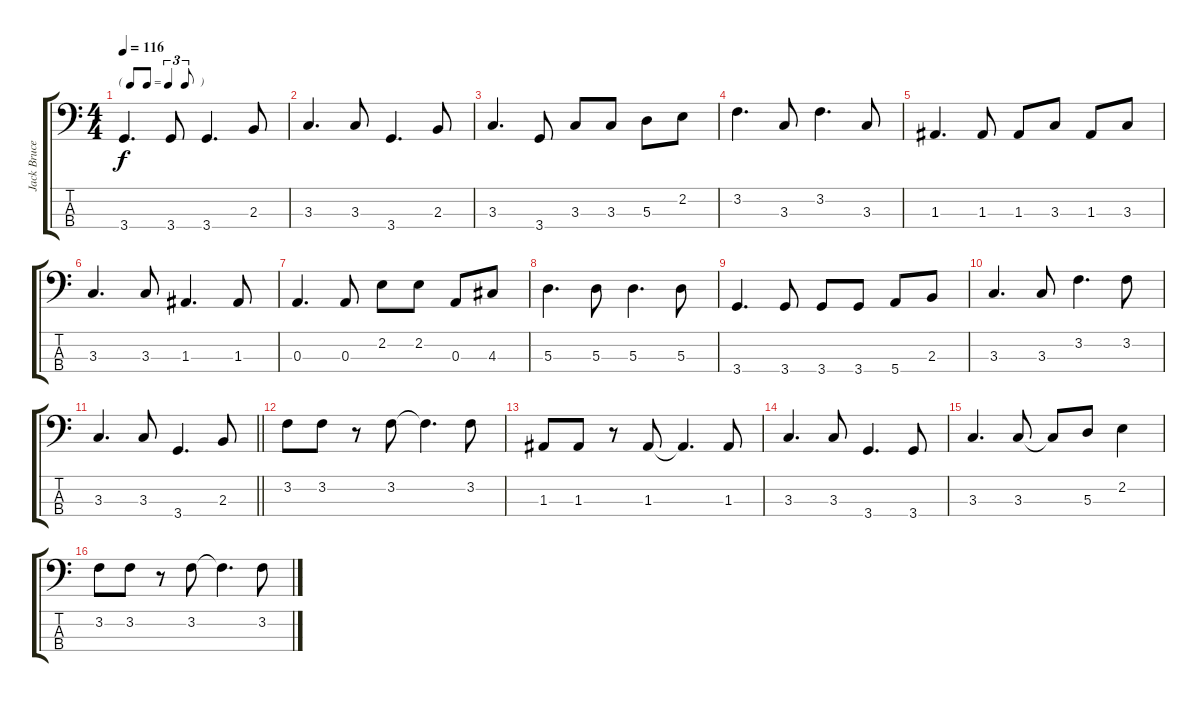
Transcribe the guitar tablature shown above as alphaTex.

\track ("Jack Bruce - Bass" "Jack Bruce") {instrument electricbassfinger}
\staff {score tabs}
\tuning (G2 D2 A1 E1) {hide}
\ts (4 4)
\tf triplet8th
\tempo 116
\clef f4
\ks c
3.4.4{d dy f} 3.4.8 3.4.4{d} 2.3.8 |
3.3.4{d} 3.3.8 3.4.4{d} 2.3.8 |
3.3.4{d} 3.4.8 3.3.8 3.3.8 5.3.8 2.2.8 |
3.2.4{d} 3.3.8 3.2.4{d} 3.3.8 |
1.3.4{d} 1.3.8 1.3.8 3.3.8 1.3.8 3.3.8 |
3.3.4{d} 3.3.8 1.3.4{d} 1.3.8 |
0.3.4{d} 0.3.8 2.2.8 2.2.8 0.3.8 4.3.8 |
5.3.4{d} 5.3.8 5.3.4{d} 5.3.8 |
3.4.4{d} 3.4.8 3.4.8 3.4.8 5.4.8 2.3.8 |
3.3.4{d} 3.3.8 3.2.4{d} 3.2.8 |
\barLineRight lightlight
3.3.4{d} 3.3.8 3.4.4{d} 2.3.8 |
3.2.8 3.2.8 r.8 3.2.8 3.2{t}.4{d} 3.2.8 |
1.3.8 1.3.8 r.8 1.3.8 1.3{t}.4{d} 1.3.8 |
3.3.4{d} 3.3.8 3.4.4{d} 3.4.8 |
3.3.4{d} 3.3.8 3.3{t}.8 5.3.8 2.2.4 |
3.2.8 3.2.8 r.8 3.2.8 3.2{t}.4{d} 3.2.8
